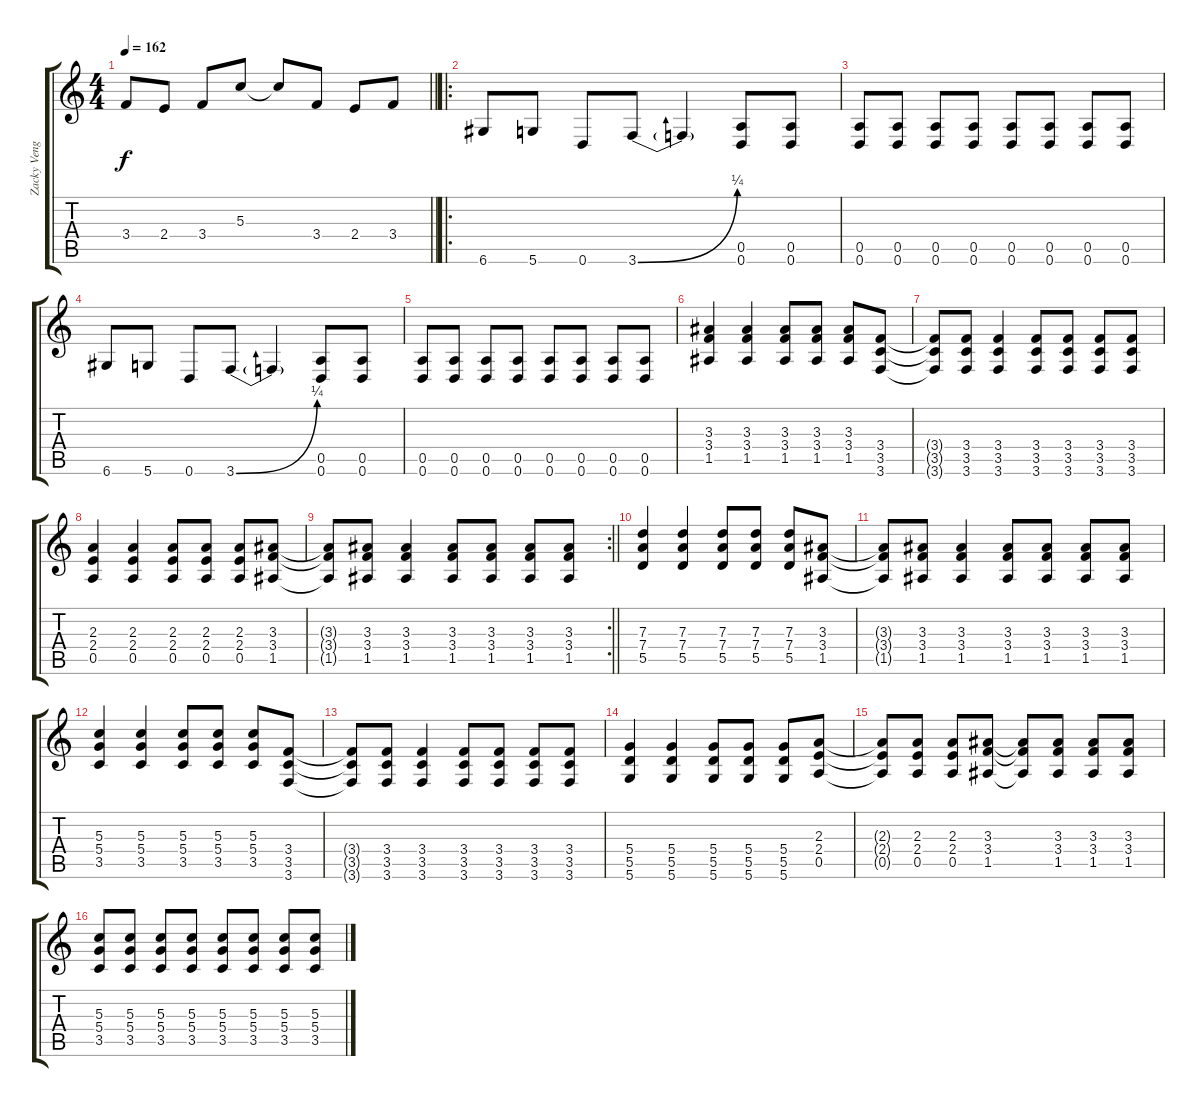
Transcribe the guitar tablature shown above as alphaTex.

\track ("Zacky Vengeance" "Zacky Veng") {instrument distortionguitar}
\staff {score tabs}
\tuning (E4 B3 G3 D3 A2 D2) {hide}
\ts (4 4)
\tempo 162
\clef g2
\barLineRight lightlight
\ks c
3.4{t}.8{dy f} 2.4.8 3.4.8 5.3.8 5.3{t}.8 3.4.8 2.4.8 3.4.8 |
\ro
6.6.8 5.6.8 0.6.8 3.6{be (bend 0 0 60 1)}.8 3.6{t}.4 (0.5 0.6).8 (0.5 0.6).8 |
(0.5 0.6).8 (0.5 0.6).8 (0.5 0.6).8 (0.5 0.6).8 (0.5 0.6).8 (0.5 0.6).8 (0.5 0.6).8 (0.5 0.6).8 |
6.6.8 5.6.8 0.6.8 3.6{be (bend 0 0 60 1)}.8 3.6{t}.4 (0.5 0.6).8 (0.5 0.6).8 |
(0.5 0.6).8 (0.5 0.6).8 (0.5 0.6).8 (0.5 0.6).8 (0.5 0.6).8 (0.5 0.6).8 (0.5 0.6).8 (0.5 0.6).8 |
(3.3 3.4 1.5).4 (3.3 3.4 1.5).4 (3.3 3.4 1.5).8 (3.3 3.4 1.5).8 (3.3 3.4 1.5).8 (3.4 3.5 3.6).8 |
(3.4{t} 3.5{t} 3.6{t}).8 (3.4 3.5 3.6).8 (3.4 3.5 3.6).4 (3.4 3.5 3.6).8 (3.4 3.5 3.6).8 (3.4 3.5 3.6).8 (3.4 3.5 3.6).8 |
(2.3 2.4 0.5).4 (2.3 2.4 0.5).4 (2.3 2.4 0.5).8 (2.3 2.4 0.5).8 (2.3 2.4 0.5).8 (3.3 3.4 1.5).8 |
\rc 2
\barLineRight lightlight
(3.3{t} 3.4{t} 1.5{t}).8 (3.3 3.4 1.5).8 (3.3 3.4 1.5).4 (3.3 3.4 1.5).8 (3.3 3.4 1.5).8 (3.3 3.4 1.5).8 (3.3 3.4 1.5).8 |
(7.3 7.4 5.5).4 (7.3 7.4 5.5).4 (7.3 7.4 5.5).8 (7.3 7.4 5.5).8 (7.3 7.4 5.5).8 (3.3 3.4 1.5).8 |
(3.3{t} 3.4{t} 1.5{t}).8 (3.3 3.4 1.5).8 (3.3 3.4 1.5).4 (3.3 3.4 1.5).8 (3.3 3.4 1.5).8 (3.3 3.4 1.5).8 (3.3 3.4 1.5).8 |
(5.3 5.4 3.5).4 (5.3 5.4 3.5).4 (5.3 5.4 3.5).8 (5.3 5.4 3.5).8 (5.3 5.4 3.5).8 (3.4 3.5 3.6).8 |
(3.4{t} 3.5{t} 3.6{t}).8 (3.4 3.5 3.6).8 (3.4 3.5 3.6).4 (3.4 3.5 3.6).8 (3.4 3.5 3.6).8 (3.4 3.5 3.6).8 (3.4 3.5 3.6).8 |
(5.4 5.5 5.6).4 (5.4 5.5 5.6).4 (5.4 5.5 5.6).8 (5.4 5.5 5.6).8 (5.4 5.5 5.6).8 (2.3 2.4 0.5).8 |
(2.3{t} 2.4{t} 0.5{t}).8 (2.3 2.4 0.5).8 (2.3 2.4 0.5).8 (3.3 3.4 1.5).8 (3.3{t} 3.4{t} 1.5{t}).8 (3.3 3.4 1.5).8 (3.3 3.4 1.5).8 (3.3 3.4 1.5).8 |
(5.3 5.4 3.5).8 (5.3 5.4 3.5).8 (5.3 5.4 3.5).8 (5.3 5.4 3.5).8 (5.3 5.4 3.5).8 (5.3 5.4 3.5).8 (5.3 5.4 3.5).8 (5.3 5.4 3.5).8
